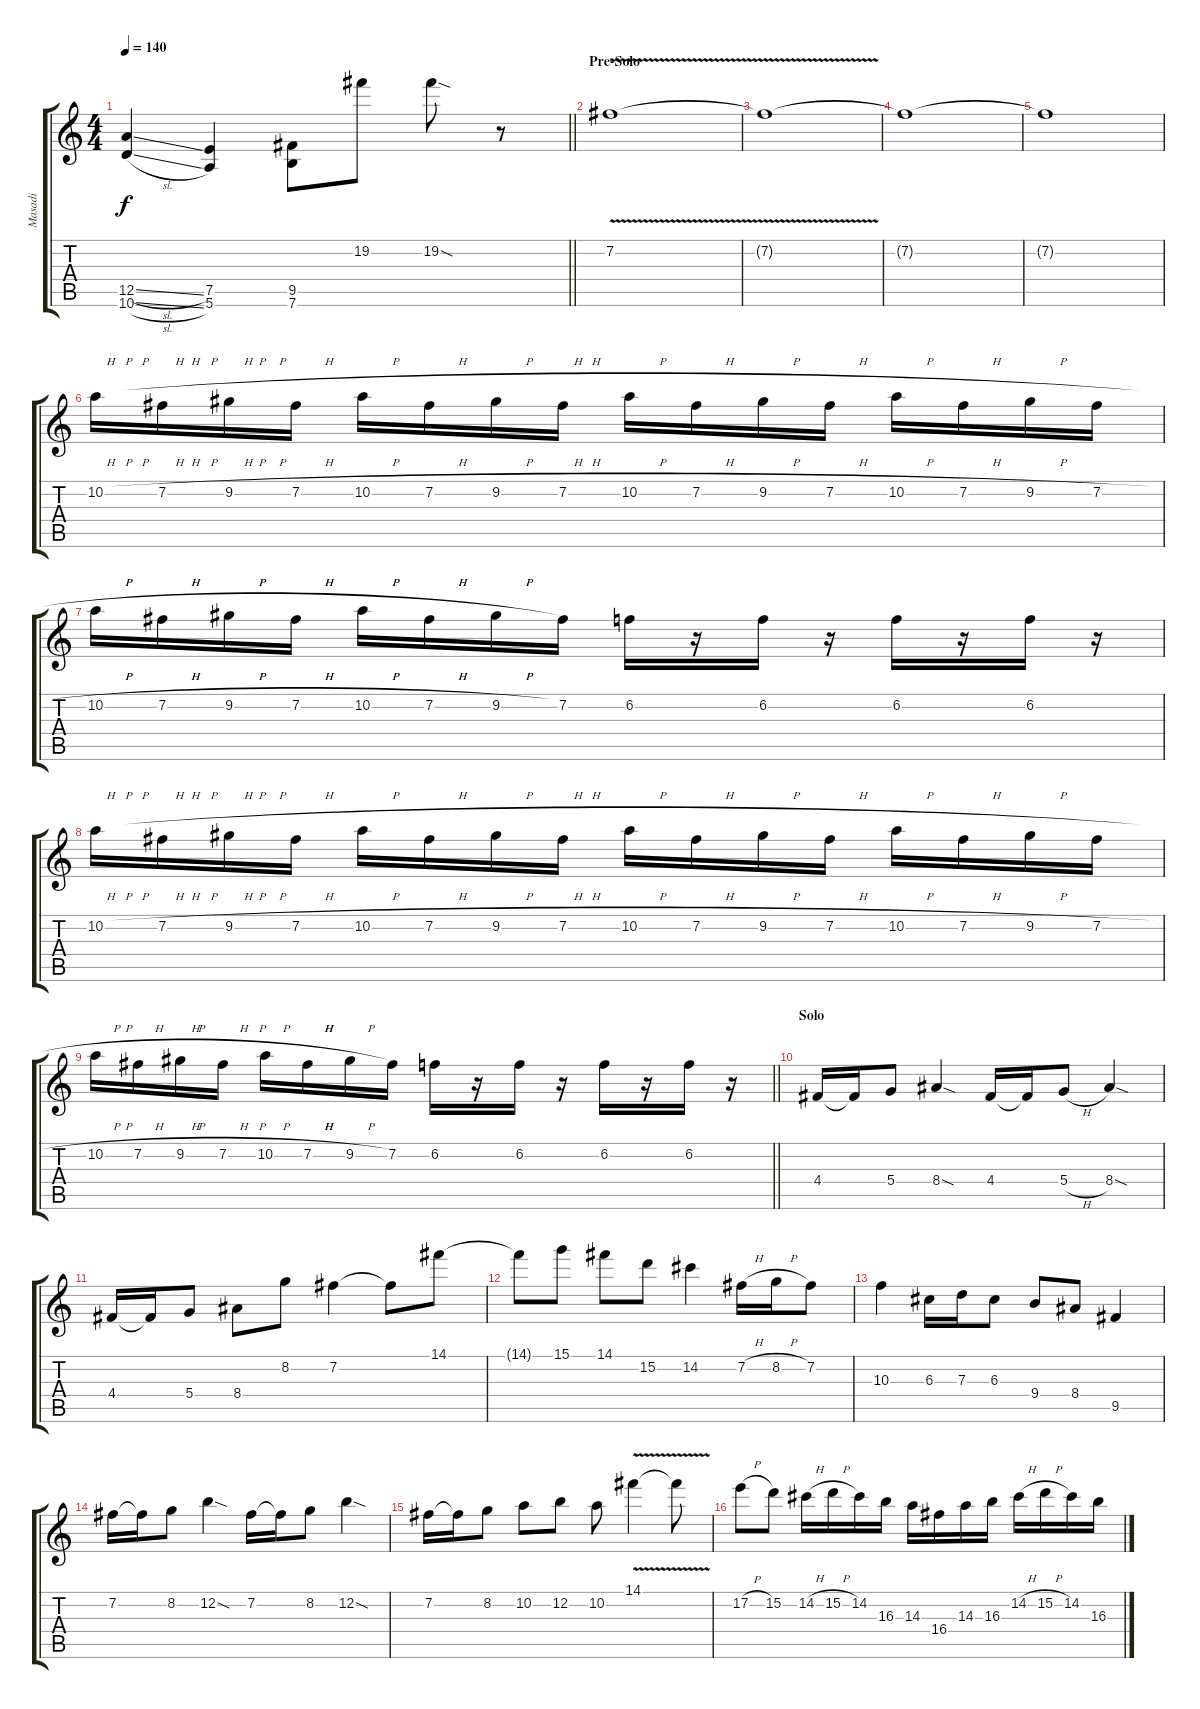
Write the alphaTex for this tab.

\track ("Masadi" "Masadi") {instrument distortionguitar}
\staff {score tabs}
\tuning (E4 B3 G3 D3 A2 E2) {hide}
\ts (4 4)
\tempo 140
\clef g2
\barLineRight lightlight
\ks c
(12.5{sl} 10.6{sl}).4{dy f} (7.5 5.6).4 (9.5 7.6).8 19.2.8 19.2{sod}.8 r.8 |
\section ("" "Pre-Solo")
7.2{v}.1 |
7.2{t}.1 |
7.2{t}.1 |
7.2{t}.1 |
10.2{h}.16{volume 15} 7.2{h}.16 9.2{h}.16 7.2{h}.16 10.2{h}.16 7.2{h}.16 9.2{h}.16 7.2{h}.16 10.2{h}.16 7.2{h}.16 9.2{h}.16 7.2{h}.16 10.2{h}.16 7.2{h}.16 9.2{h}.16 7.2{h}.16 |
10.2{h}.16 7.2{h}.16 9.2{h}.16 7.2{h}.16 10.2{h}.16 7.2{h}.16 9.2{h}.16 7.2.16 6.2.16 r.16 6.2.16 r.16 6.2.16 r.16 6.2.16 r.16 |
10.2{h}.16 7.2{h}.16 9.2{h}.16 7.2{h}.16 10.2{h}.16 7.2{h}.16 9.2{h}.16 7.2{h}.16 10.2{h}.16 7.2{h}.16 9.2{h}.16 7.2{h}.16 10.2{h}.16 7.2{h}.16 9.2{h}.16 7.2{h}.16 |
\barLineRight lightlight
10.2{h}.16 7.2{h}.16 9.2{h}.16 7.2{h}.16 10.2{h}.16 7.2{h}.16 9.2{h}.16 7.2.16 6.2.16 r.16 6.2.16 r.16 6.2.16 r.16 6.2.16 r.16 |
\section ("" "Solo")
4.4.16 4.4{t}.16 5.4.8 8.4{sod}.4 4.4.16 4.4{t}.16 5.4{h}.8 8.4{sod}.4 |
4.4.16 4.4{t}.16 5.4.8 8.4.8 8.2.8 7.2.4 7.2{t}.8 14.1.8 |
14.1{t}.8 15.1.8 14.1.8 15.2.8 14.2.4 7.2{h}.16 8.2{h}.16 7.2.8 |
10.3.4 6.3.16 7.3.16 6.3.8 9.4.8 8.4.8 9.5.4 |
7.2.16 7.2{t}.16 8.2.8 12.2{sod}.4 7.2.16 7.2{t}.16 8.2.8 12.2{sod}.4 |
7.2.16 7.2{t}.16 8.2.8 10.2.8 12.2.8 10.2.8 14.1{v}.4 14.1{t}.8 |
17.2{h}.8 15.2.8 14.2{h}.16 15.2{h}.16 14.2.16 16.3.16 14.3.16 16.4.16 14.3.16 16.3.16 14.2{h}.16 15.2{h}.16 14.2.16 16.3.16
